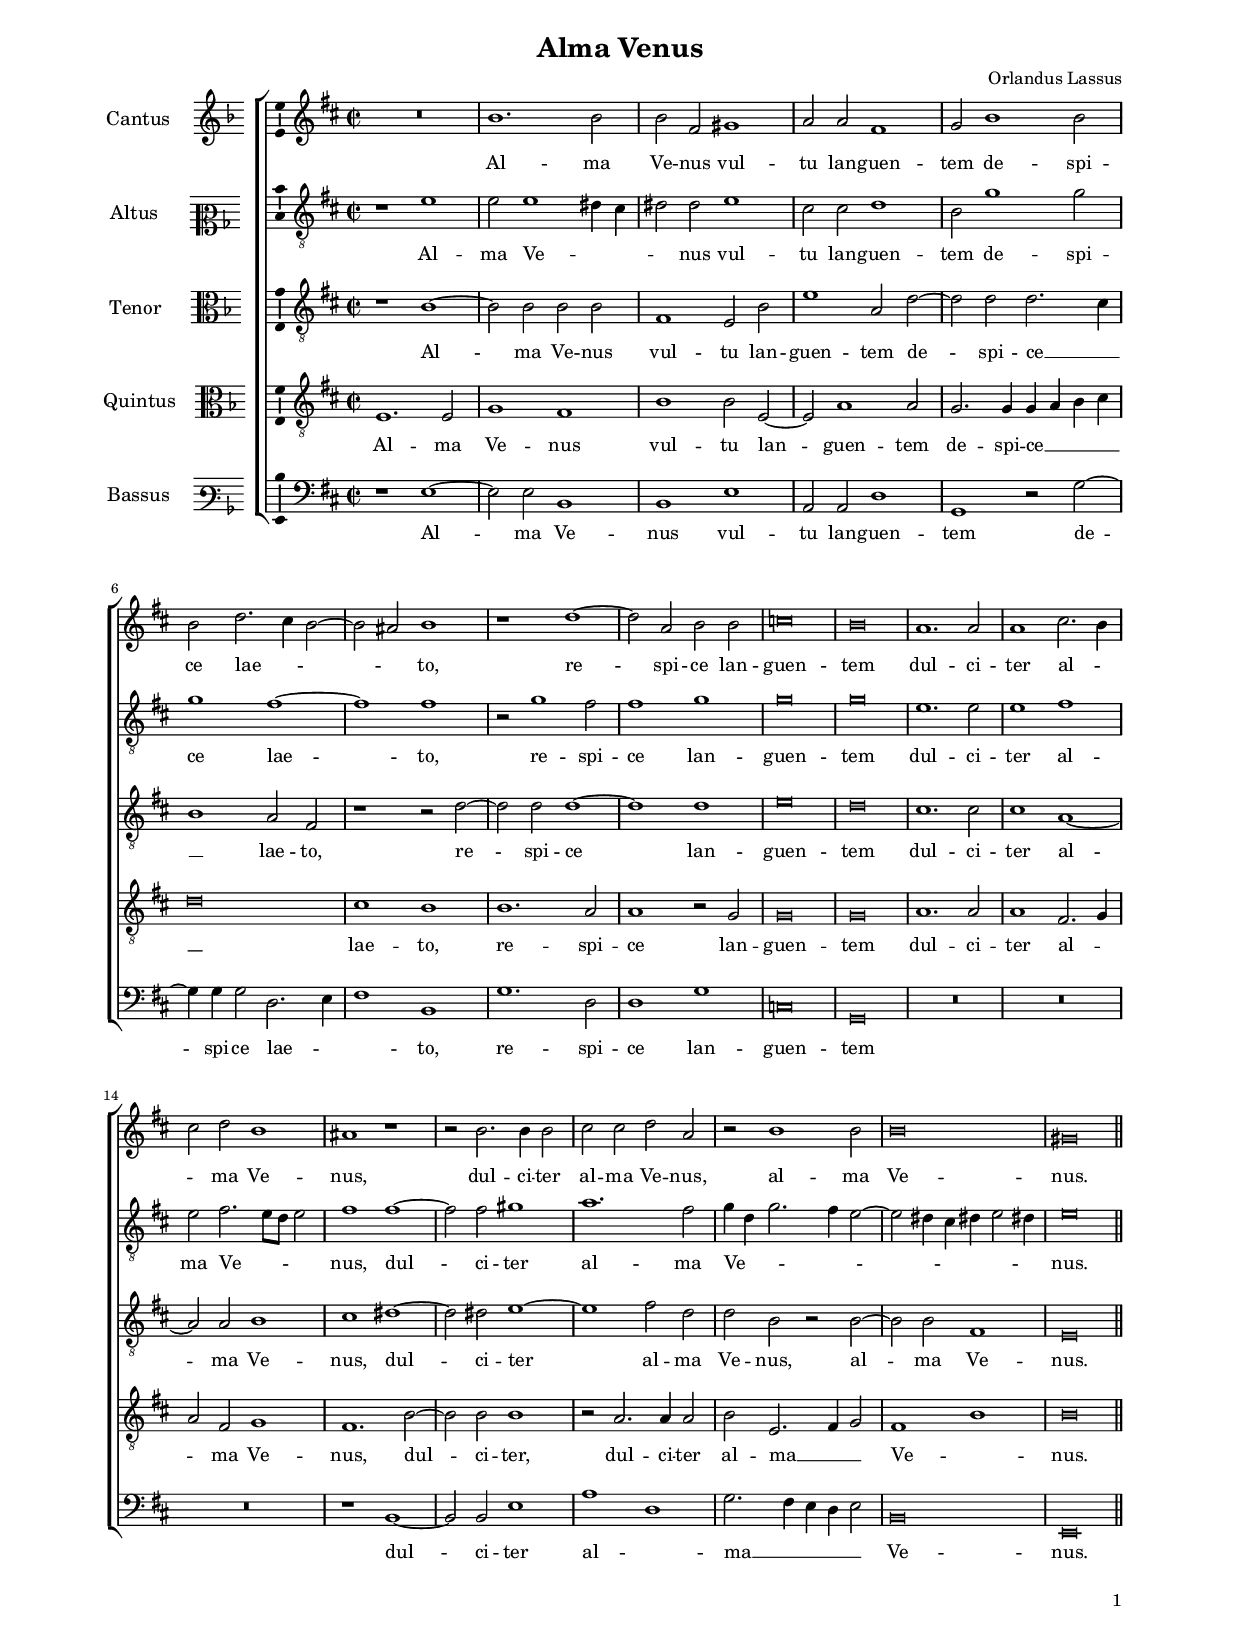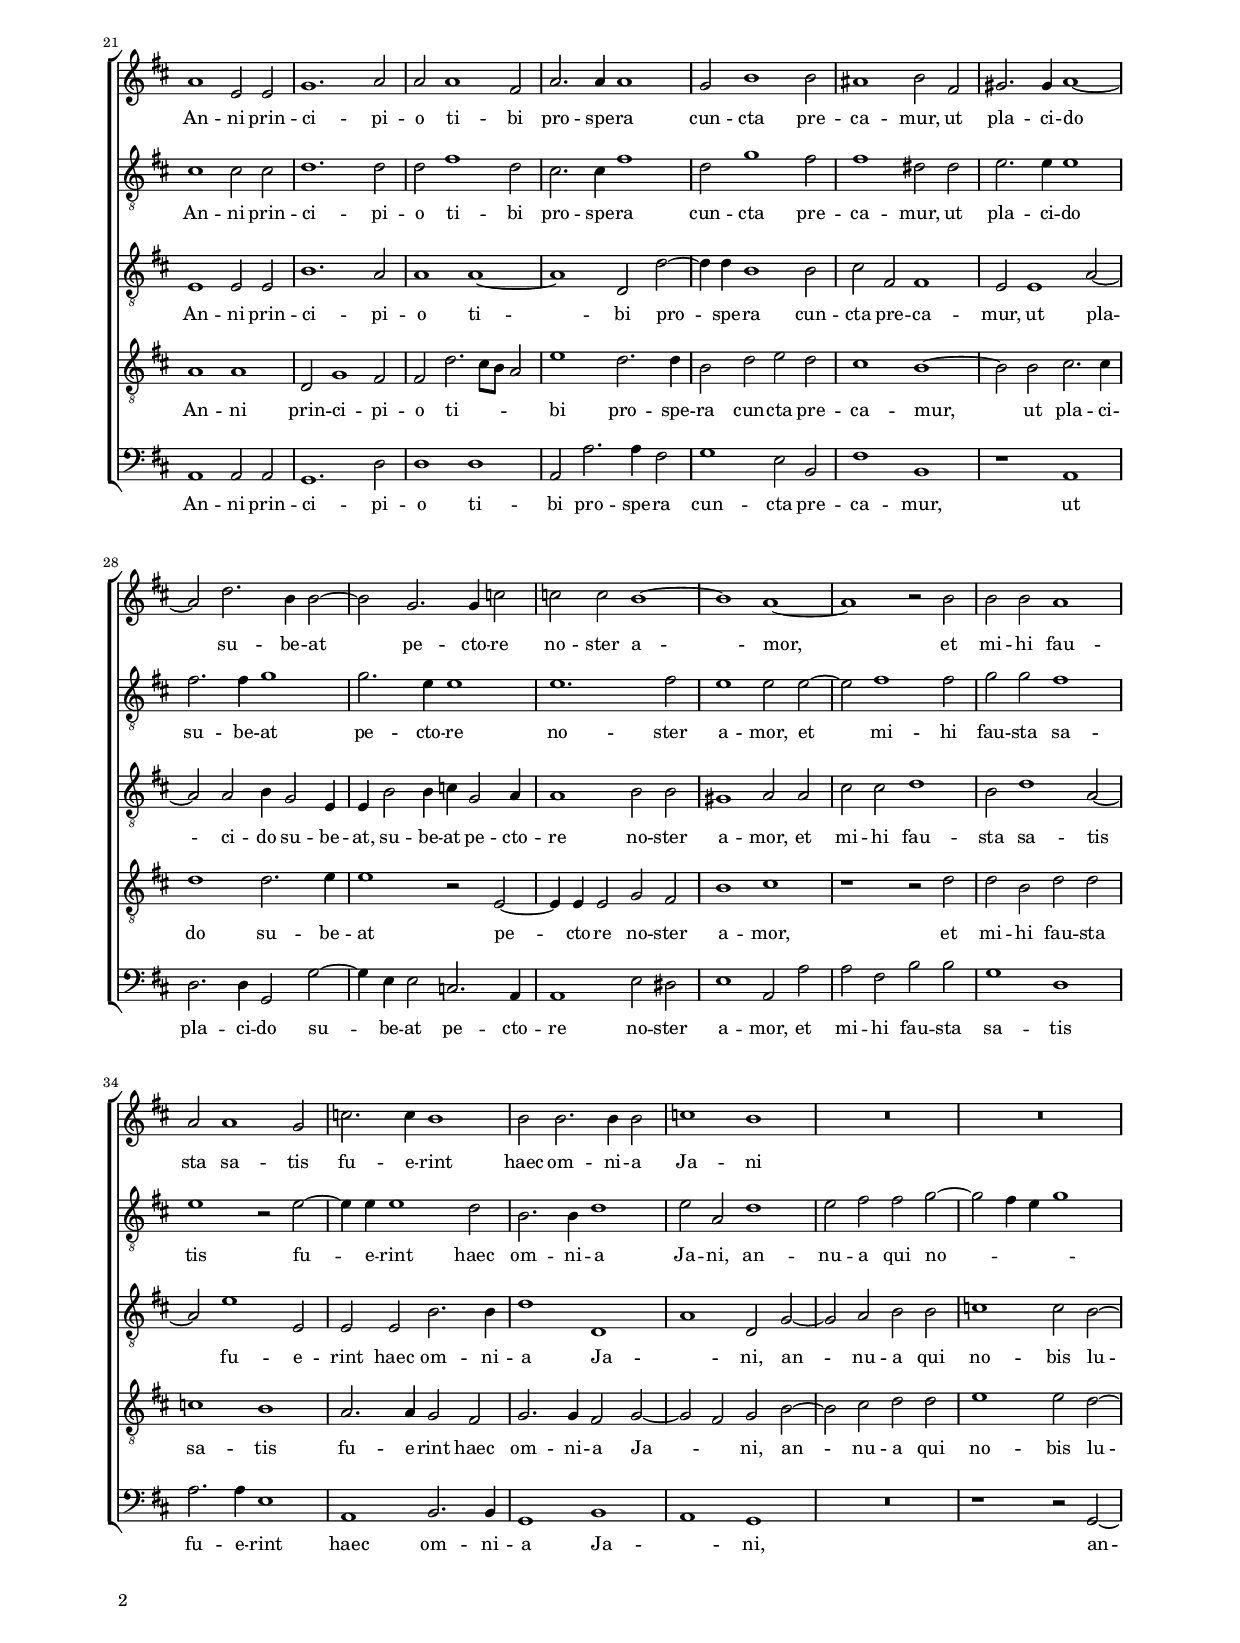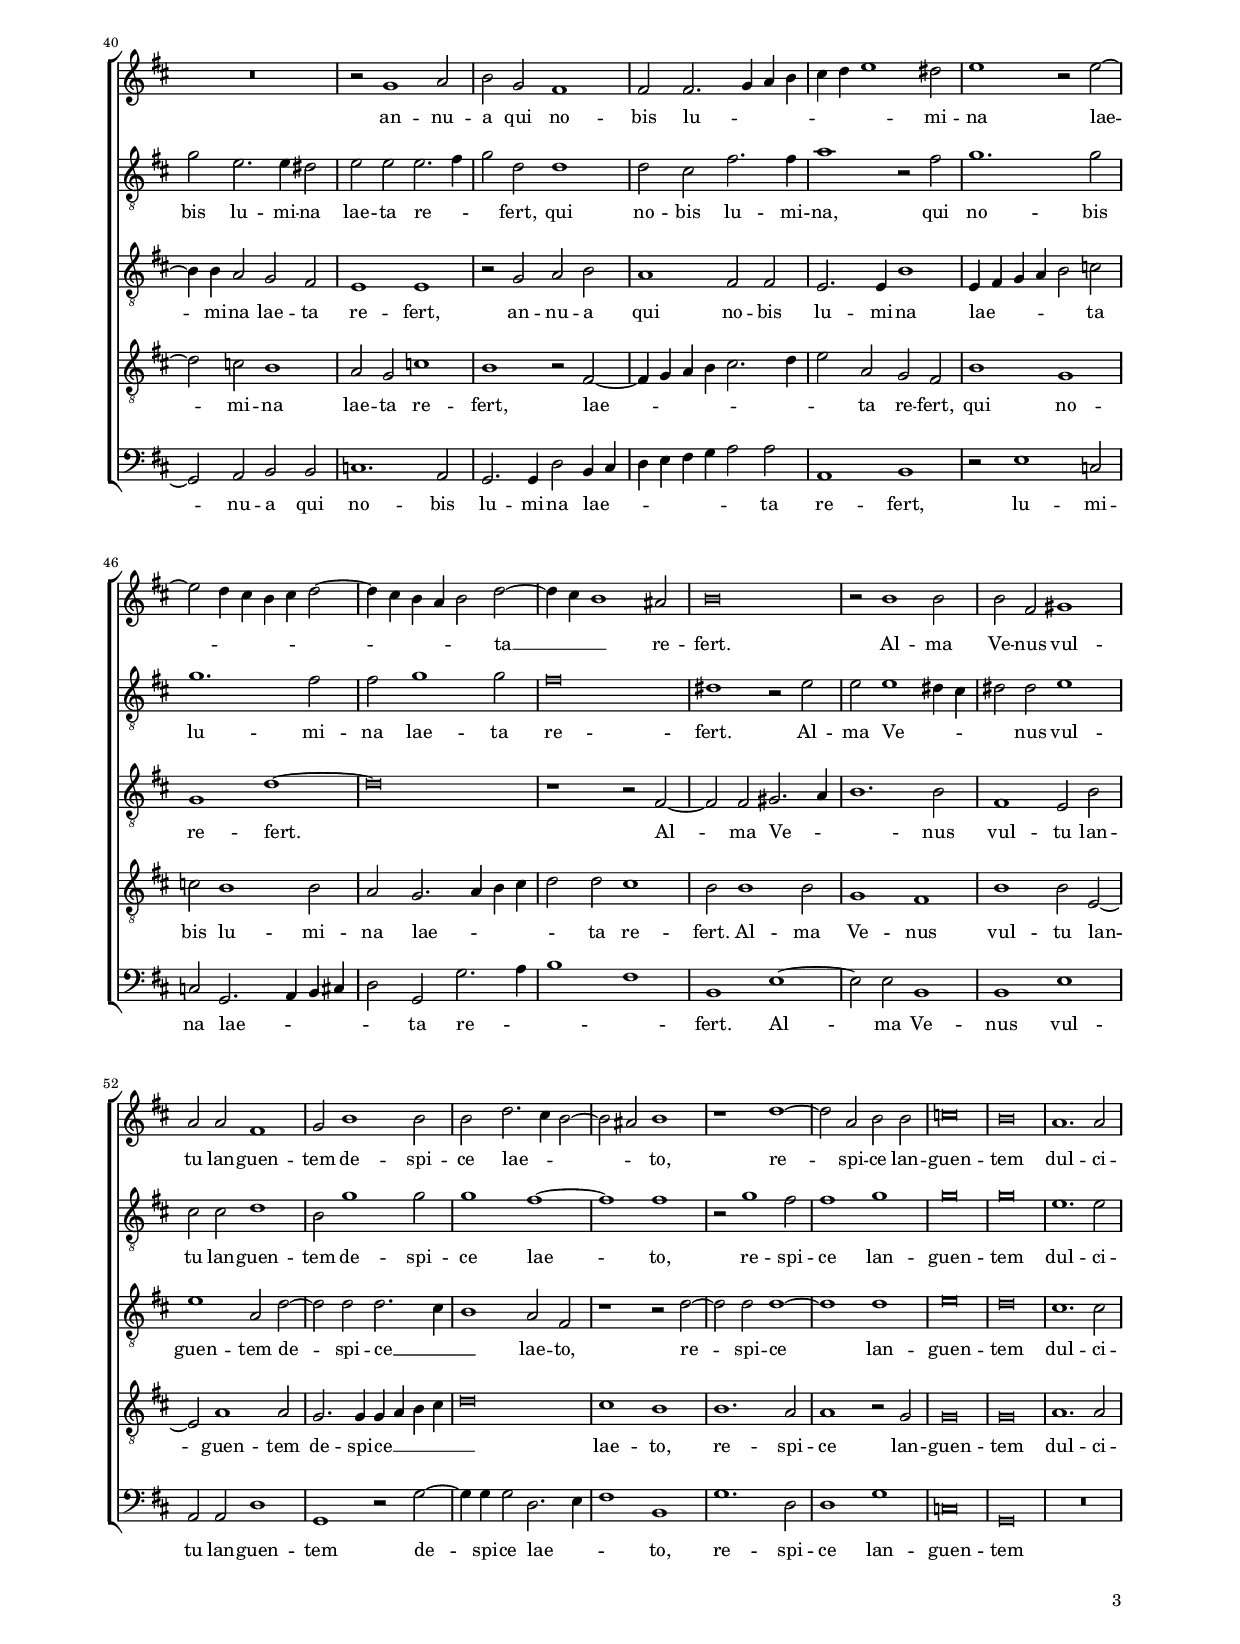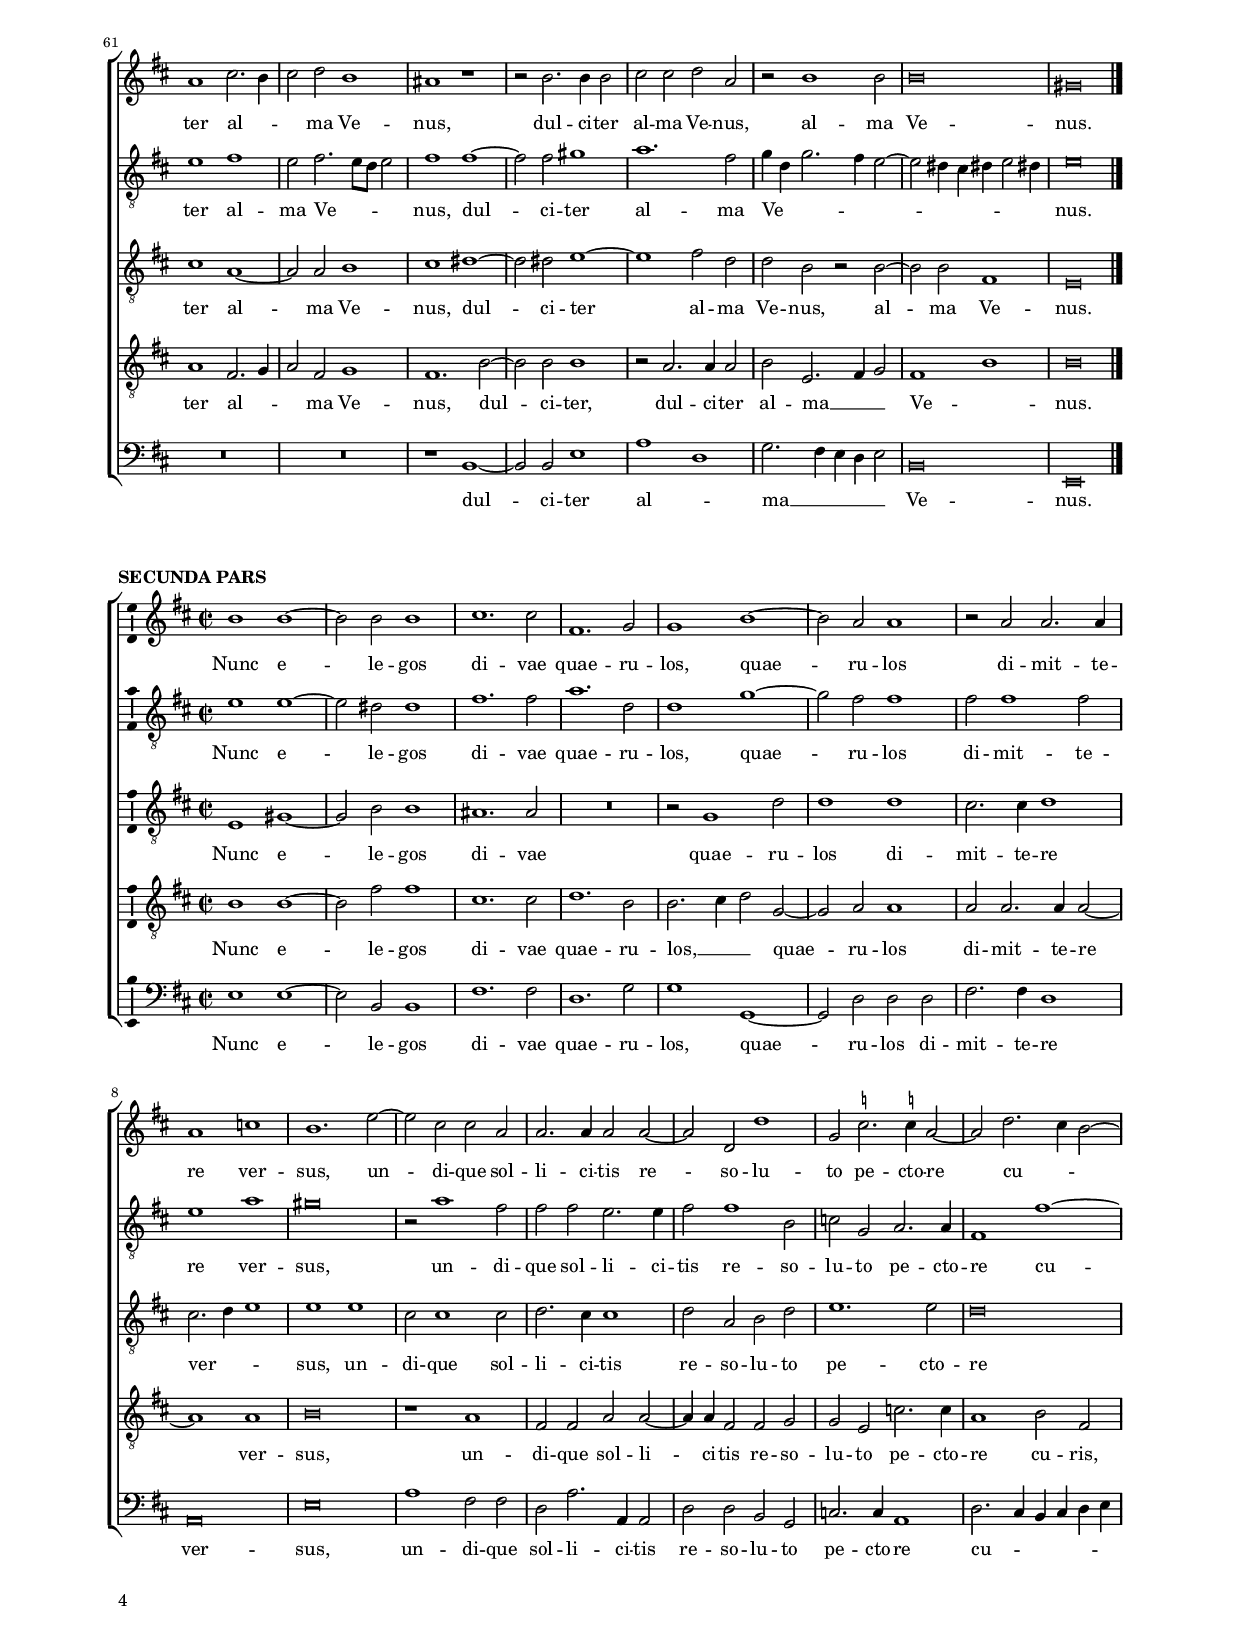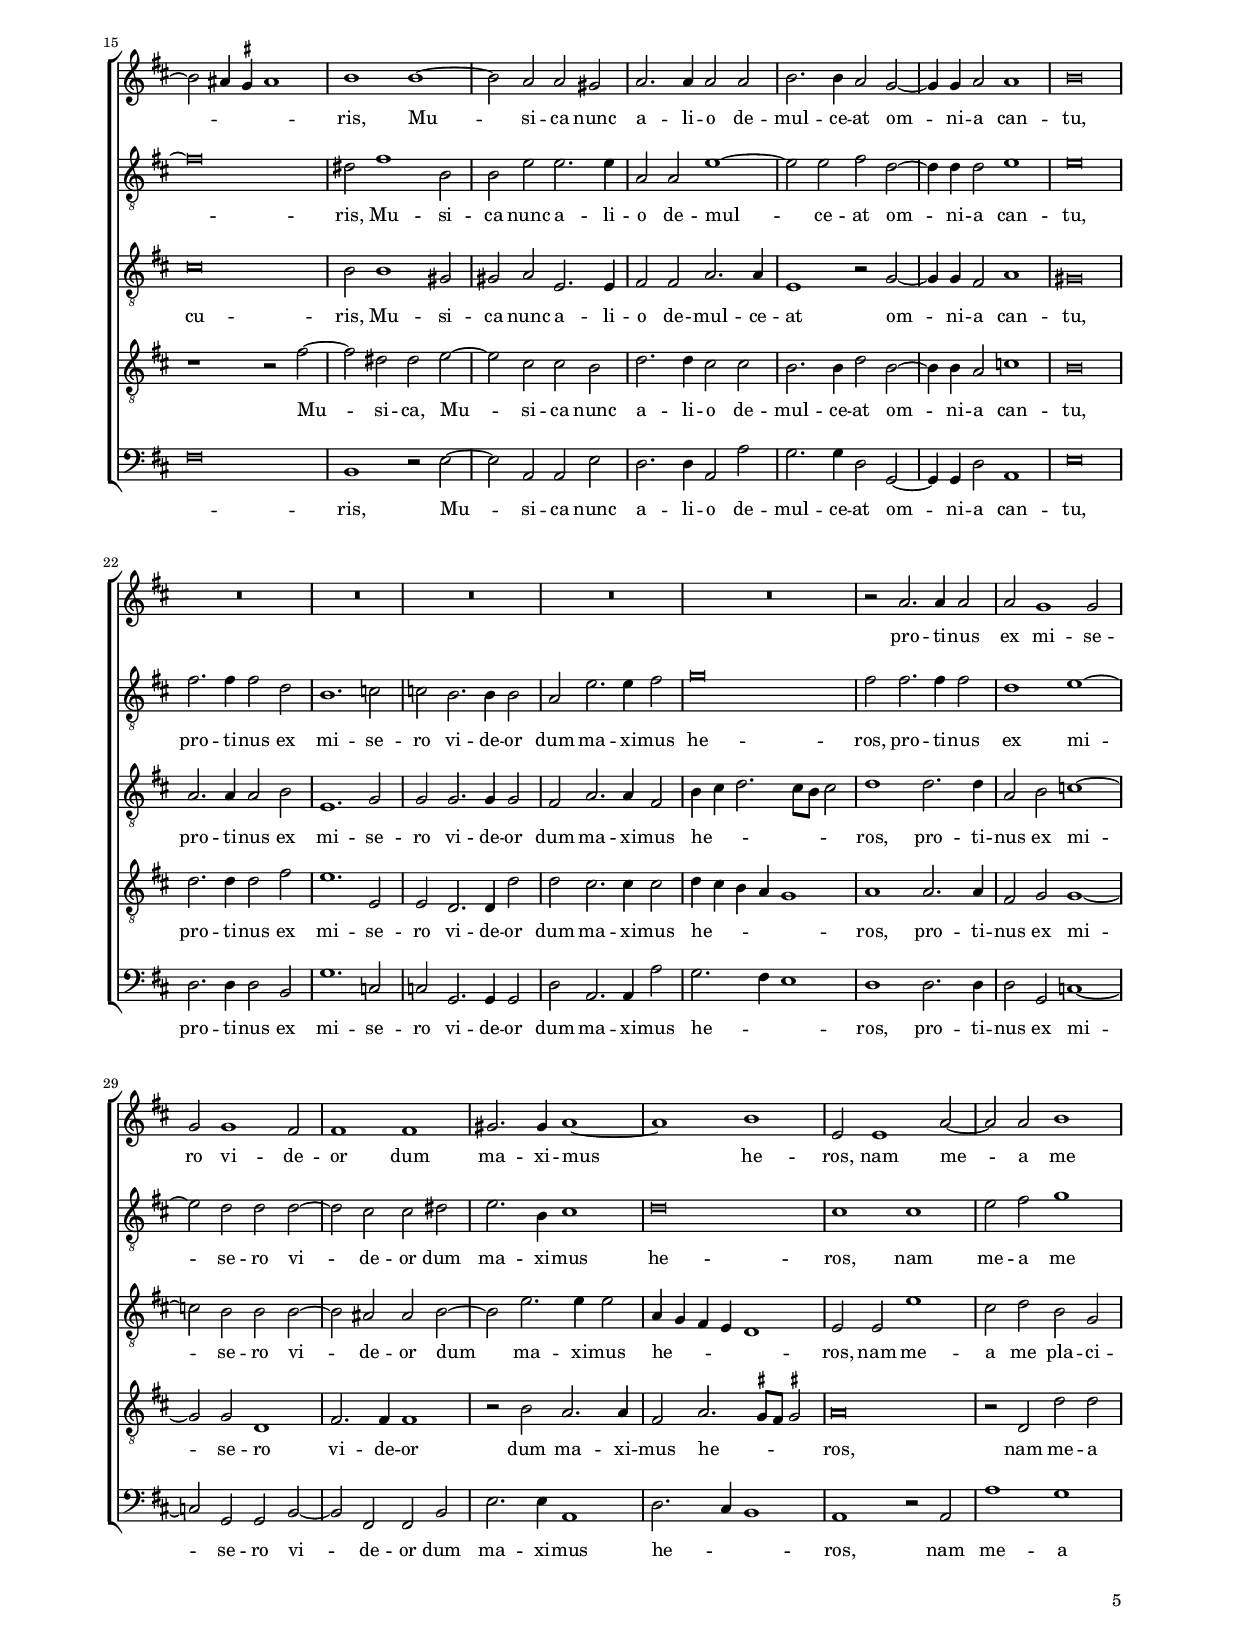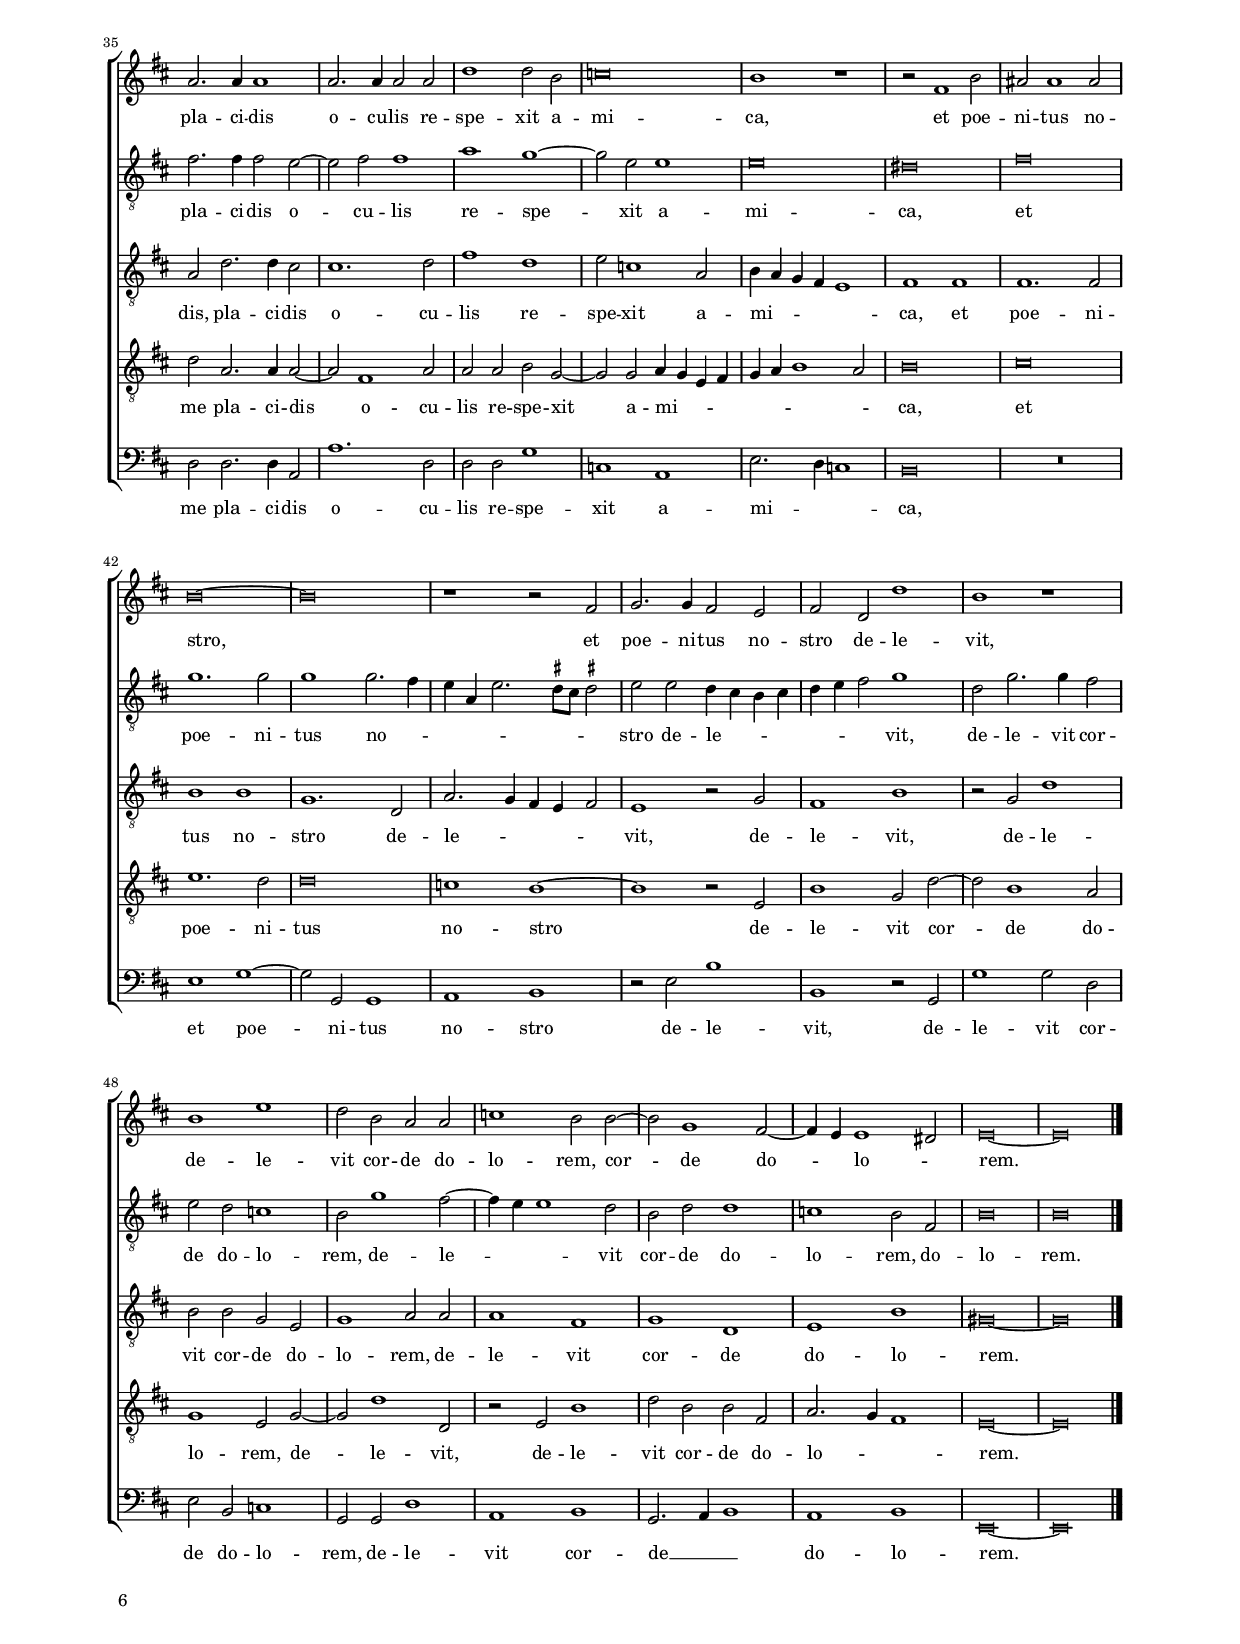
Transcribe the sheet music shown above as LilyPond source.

\header
{
  title="Alma Venus"
  composer="Orlandus Lassus"
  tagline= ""
}

\version "2.20.0"
\language deutsch
#(set-global-staff-size 15)
% #(set-default-paper-size "letter")
#(ly:set-option 'point-and-click #f)

	
	ficta = { \once \set suggestAccidentals = ##t }
	
	forget = #(define-music-function (music) (ly:music?) #{
		\accidentalStyle forget
		$music
		\accidentalStyle default
		#})
	
	m = \melisma
	me = \melismaEnd


\paper
	{
	top-margin = 1.8 \cm
	bottom-margin = 1.2 \cm
	left-margin = 2 \cm
	right-margin = 2 \cm
	ragged-bottom = ##f
	ragged-last-bottom = ##t
	print-page-number = ##f
	score-system-spacing = #'((basic-distance . 16) (minimum-distance . 14) (padding . 5) (strechability . 150))
	system-system-spacing = #'((basic-distance . 16) (minimum-distance . 14) (padding . 5) (strechability . 150))
    oddFooterMarkup=\markup   \fill-line { "" \fromproperty #'page:page-number-string }
    evenFooterMarkup=\markup  \fill-line { \fromproperty #'page:page-number-string "" }
    last-bottom-spacing = #'((basic-distance . 12) (minimum-distance . 7) (padding . 4))
%	systems-per-page = 3
%	page-count = 6
%	min-systems-per-page = 3
	}

global = {
    % \set Staff.autoBeaming = ##f
	\key f \major
	\time 2/2 \set Score.measureLength = #(ly:make-moment 2/1)
    \set Score.tempoHideNote = ##t
    \tempo 2 = 90
    \skip 1*2*20 \bar "||" \break
    \skip 1*2*48 \bar "|."
	}
	

incipitcantus = \markup { \score {
	{
	\set Staff.instrumentName = \markup { \fontsize #1 "Cantus" }
	\key f \major
	\clef violin
	s4 \bar ""
	}
	\layout  {
	raggedright = ##t
	indent = 1.8 \cm
	line-width = 2.5 \cm
	\context { \Staff \remove Time_signature_engraver }
	\override Staff.Clef.Y-extent = #'(0 . 0)
	}} \hspace #1 }
      
      
incipitaltus = \markup { \score {
	{
	\set Staff.instrumentName = \markup { \fontsize #1 "Altus" }
	\key f \major
	\clef mezzosoprano
	s4 \bar ""
	}
	\layout  {
	raggedright = ##t
	indent = 1.8 \cm
	line-width = 2.5 \cm
	\context { \Staff \remove Time_signature_engraver }
	\override Staff.Clef.Y-extent = #'(0 . 0)
	}} \hspace #1 }


incipittenor = \markup { \score {
	{
	\set Staff.instrumentName = \markup { \fontsize #1 "Tenor" }
	\key f \major
	\clef alto
	s4 \bar ""
	}
	\layout  {
	raggedright = ##t
	indent = 1.8 \cm
	line-width = 2.5 \cm
	\context { \Staff \remove Time_signature_engraver }
	\override Staff.Clef.Y-extent = #'(0 . 0)
	}} \hspace #1 }
      
      
incipitquintus = \markup { \score {
	{
	\set Staff.instrumentName = \markup { \fontsize #1 "Quintus" }
	\key f \major
	\clef alto
	s4 \bar ""
	}
	\layout  {
	raggedright = ##t
	indent = 1.8 \cm
	line-width = 2.5 \cm
	\context { \Staff \remove Time_signature_engraver }
	\override Staff.Clef.Y-extent = #'(0 . 0)
	}} \hspace #1 }
      
      
incipitbassus = \markup { \score {
	{
	\set Staff.instrumentName = \markup { \fontsize #1 "Bassus" }
	\key f \major
	\clef varbaritone
	s4 \bar ""
	}
	\layout  {
	raggedright = ##t
	indent = 1.8 \cm
	line-width = 2.5 \cm
	\context { \Staff \remove Time_signature_engraver }
	\override Staff.Clef.Y-extent = #'(0 . 0)
	}} \hspace #1 }


cantus =  \relative c''
	{
	R\breve
	d1. d2
	d2 a h1
	c2 c a1
%5
	b2 d1 d2 |
	d2 f2. e4 d2~
	d2 cis d1
	r1 f~
	f2 c d d
%10
	es\breve |
	d\breve
	c1. c2
	c1 e2. d4
	e2 f d1
%15
	cis1 r |
	r2 d2. d4 d2
	e2 e f c
	r2 d1 d2
	d\breve
%20
	h\breve |
	c1 g2 g
	b1. c2
	c2 c1 a2
	c2. c4 c1
%25
	b2 d1 d2 |
	cis1 d2 a
	h2. h4 c1~
	c2 f2. d4 d2~
	d2 b2. b4 es2
%30
	es2 es d1~ |
	d1 c~
	c1 r2 d
	d2 d c1
	c2 c1 b2
%35
	es2. es4 d1 |
	d2 d2. d4 d2
	es1 d
	R\breve
	R\breve
%40
	R\breve |
	r2 b1 c2
	d2 b a1
	a2 a2. b4 c d
	e4 f g1 fis2
%45
	g1 r2 g~ |
	g2 f4 e d e f2~
	f4 e d c d2 f~
	f4 e d1 cis2
	d\breve
%50
	r2 d1 d2 |
	d2 a h1
	c2 c a1
	b2 d1 d2
	d2 f2. e4 d2~
%55
	d2 cis d1 |
	r1 f~
	f2 c d d
	es\breve
	d\breve
%60
	c1. c2 |
	c1 e2. d4
	e2 f d1
	cis1 r
	r2 d2. d4 d2
%65
	e2 e f c |
	r2 d1 d2
	d\breve
	h\breve |
	}


altus =  \relative c'
    {
	r1 g'
	g2 g1 fis4 e
	fis2 fis g1
	e2 e f1
%5
	d2 b'1 b2 |
	b1 a~
	a1 a
	r2 b1 a2
	a1 b
%10
	b\breve |
	b\breve
	g1. g2
	g1 a
	g2 a2. g8 f g2
%15
	a1 a~ |
	a2 a h1
	c1. a2
	b4 f b2. a4 g2~
	g2 fis4 e fis! g2 fis!4
%20
	g\breve |
	e1 e2 e
	f1. f2
	f2 a1 f2
	e2. e4 a1
%25
	f2 b1 a2 |
	a1 fis2 fis
	g2. g4 g1
	a2. a4 b1
	b2. g4 g1
%30
	g1. a2 |
	g1 g2 g~
	g2 a1 a2
	b2 b a1
	g1 r2 g~
%35
	g4 g g1 f2 |
	d2. d4 f1
	g2 c, f1
	g2 a a b~
	b2 a4 g b1
%40
	b2 g2. g4 fis2 |
	g2 g g2. a4
	b2 f f1
	f2 e a2. a4
	c1 r2 a
%45
	b1. b2 |
	b1. a2
	a2 b1 b2
	a\breve
	fis1 r2 g
%50
	g2 g1 fis4 e |
	fis2 fis g1
	e2 e f1
	d2 b'1 b2
	b1 a~
%55
	a1 a |
	r2 b1 a2
	a1 b
	b\breve
	b\breve
%60
	g1. g2 |
	g1 a
	g2 a2. g8 f g2
	a1 a~
	a2 a h1
%65
	c1. a2 |
	b4 f b2. a4 g2~
	g2 fis4 e fis! g2 fis!4
	g\breve |
	}


tenor =  \relative c'
	{
	r1 d~
	d2 d d d
	a1 g2 d'
	g1 c,2 f~
%5
	f2 f f2. e4 |
	d1 c2 a
	r1 r2 f'~
	f2 f f1~
	f1 f
%10
	g\breve |
	f\breve
	e1. e2
	e1 c~
	c2 c d1
%15
	e1 fis~ |
	fis2 fis g1~
	g1 a2 f
	f2 d r d~
	d2 d a1
%20
	g\breve |
	g1 g2 g
	d'1. c2
	c1 c~
	c1 f,2 f'~
%25
	f4 f d1 d2 |
	e2 a, a1
	g2 g1 c2~
	c2 c d4 b2 g4
	g4 d'2 d4 es4 b2 c4
%30
	c1 d2 d |
	h1 c2 c
	e2 e f1
	d2 f1 c2~
	c2 g'1 g,2
%35
	g2 g d'2. d4 |
	f1 f,
	c'1 f,2 b~
	b2 c d d
	es1 es2 d~
%40
	d4 d c2 b a |
	g1 g
	r2 b c d
	c1 a2 a
	g2. g4 d'1
%45
	g,4 a b c d2 es |
	b1 f'~
	f\breve
	r1 r2 a,~
	a2 a h2. c4
%50
	d1. d2 |
	a1 g2 d'
	g1 c,2 f~
	f2 f f2. e4
	d1 c2 a
%55
	r1 r2 f'~ |
	f2 f f1~
	f1 f
	g\breve
	f\breve
%60
	e1. e2 |
	e1 c~
	c2 c d1
	e1 fis~
	fis2 fis g1~
%65
	g1 a2 f |
	f2 d r d~
	d2 d a1
	g\breve |
	}


quintus  =  \relative c'
	{
	g1. g2
	b1 a
	d1 d2 g,~
	g2 c1 c2
%5
	b2. b4 b4 c d e |
	f\breve
	e1 d
	d1. c2
	c1 r2 b
%10
	b\breve |
	b\breve
	c1. c2
	c1 a2. b4
	c2 a b1
%15
	a1. d2~ |
	d2 d d1
	r2 c2. c4 c2
	d2 g,2. a4 b2
	a1 d
%20
	d\breve |
	c1 c
	f,2 b1 a2
	a2 f'2. e8 d c2
	g'1 f2. f4
%25
	d2 f g f |
	e1 d~
	d2 d e2. e4
	f1 f2. g4
	g1 r2 g,~
%30
	g4 g g2 b a |
	d1 e
	r1 r2 f
	f2 d f f
	es1 d
%35
	c2. c4 b2 a |
	b2. b4 a2 b~
	b2 a b d~
	d2 e f f
	g1 g2 f~
%40
	f2 es d1 |
	c2 b es1
	d1 r2 a~
	a4 b c d e2. f4
	g2 c, b a
%45
	d1 b |
	es2 d1 d2
	c2 b2. c4 d e
	f2 f e1
	d2 d1 d2
%50
	b1 a |
	d1 d2 g,~
	g2 c1 c2
	b2. b4 b4 c d e
	f\breve
%55
	e1 d |
	d1. c2
	c1 r2 b
	b\breve
	b\breve
%60
	c1. c2 |
	c1 a2. b4
	c2 a b1
	a1. d2~
	d2 d d1
%65
	r2 c2. c4 c2 |
	d2 g,2. a4 b2
	a1 d
	d\breve |
	}


bassus  =  \relative c
	{
	r1 g'~
	g2 g d1
	d1 g
	c,2 c f1
%5
	b,1 r2 b'~ |
	b4 b b2 f2. g4
	a1 d,
	b'1. f2
	f1 b
%10
	es,\breve |
	b\breve
	R\breve
	R\breve
	R\breve
%15
	r1 d~ |
	d2 d g1
	c1 f,
	b2. a4 g4 f g2
	d\breve
%20
	g,\breve |
	c1 c2 c
	b1. f'2
	f1 f
	c2 c'2. c4 a2
%25
	b1 g2 d |
	a'1 d,
	r1 c
	f2. f4 b,2 b'~
	b4 g g2 es2. c4
%30
	c1 g'2 fis |
	g1 c,2 c'
	c2 a d d
	b1 f
	c'2. c4 g1
%35
	c,1 d2. d4 |
	b1 d
	c1 b
	R\breve
	r1 r2 b~
%40
	b2 c d d |
	es1. c2
	b2. b4 f'2 d4 e
	f4 g a b c2 c
	c,1 d
%45
	r2 g1 es2 |
	es2 b2. c4 d e
	f2 b, b'2. c4
	d1 a
	d,1 g~
%50
	g2 g d1 |
	d1 g
	c,2 c f1
	b,1 r2 b'~
	b4 b b2 f2. g4
%55
	a1 d, |
	b'1. f2
	f1 b
	es,\breve
	b\breve
%60
	R\breve |
	R\breve
	R\breve
	r1 d~
	d2 d g1
%65
	c1 f, |
	b2. a4 g f g2
	d\breve
	g,\breve |
	}


lyricscantus = \lyricmode {
	Al -- ma Ve -- nus vul -- tu lan -- guen -- tem de -- spi -- ce lae -- _ _ _ to,
    re -- spi -- ce lan -- guen -- tem dul -- ci -- ter al -- _ _ ma Ve -- nus,
    dul -- ci -- ter al -- ma Ve -- nus,
    al -- ma Ve -- nus.
    An -- ni prin -- ci -- pi -- o ti -- bi pro -- spe -- ra cun -- cta pre -- ca -- mur,
    ut pla -- ci -- do su -- be -- at pe -- cto -- re no -- ster a -- mor,
    et mi -- hi fau -- sta sa -- tis fu -- e -- rint haec om -- ni -- a Ja -- ni
    an -- nu -- a qui no -- bis lu -- _ _ _ _ _ _ mi -- na 
    lae -- _ _ _ _ _ _ _ _ _ ta __ _ _ re -- fert.
    Al -- ma Ve -- nus vul -- tu lan -- guen -- tem de -- spi -- ce lae -- _ _ _ to,
    re -- spi -- ce lan -- guen -- tem dul -- ci -- ter al -- _ _ ma Ve -- nus,
    dul -- ci -- ter al -- ma Ve -- nus,
    al -- ma Ve -- nus.
	}


lyricsaltus = \lyricmode {
	Al -- ma Ve -- _ _ _ nus vul -- tu lan -- guen -- tem de -- spi -- ce lae -- to,
    re -- spi -- ce lan -- guen -- tem dul -- ci -- ter al -- ma Ve -- _ _ _ nus,
    dul -- ci -- ter al -- ma Ve -- _ _ _ _ _ _ _ _ _ nus.
    An -- ni prin -- ci -- pi -- o ti -- bi pro -- spe -- ra cun -- cta pre -- ca -- mur,
    ut pla -- ci -- do su -- be -- at pe -- cto -- re no -- ster a -- mor,
    et mi -- hi fau -- sta sa -- tis fu -- e -- rint haec om -- ni -- a Ja -- ni,
    an -- nu -- a qui no -- _ _ _ bis lu -- mi -- na lae -- ta re -- _ _ fert,
    qui no -- bis lu -- mi -- na,
    qui no -- bis lu -- mi -- na lae -- ta re -- fert.
    Al -- ma Ve -- _ _ _ nus vul -- tu lan -- guen -- tem de -- spi -- ce lae -- to,
    re -- spi -- ce lan -- guen -- tem dul -- ci -- ter al -- ma Ve -- _ _ _ nus,
    dul -- ci -- ter al -- ma Ve -- _ _ _ _ _ _ _ _ _ nus.
	}


lyricstenor = \lyricmode {
	Al -- ma Ve -- nus vul -- tu lan -- guen -- tem de -- spi -- ce __ _ _ lae -- to,
    re -- spi -- ce lan -- guen -- tem dul -- ci -- ter al -- ma Ve -- nus,
    dul -- ci -- ter al -- ma Ve -- nus,
    al -- ma Ve -- nus.
    An -- ni prin -- ci -- pi -- o ti -- bi pro -- spe -- ra cun -- cta pre -- ca -- mur,
    ut pla -- ci -- do su -- be -- at,
    su -- be -- at pe -- cto -- re no -- ster a -- mor,
    et mi -- hi fau -- sta sa -- tis fu -- e -- rint haec om -- ni -- a Ja -- _ ni,
    an -- nu -- a qui no -- bis lu -- mi -- na lae -- ta re -- fert,
    an -- nu -- a qui no -- bis lu -- mi -- na lae -- _ _ _ _ ta re -- fert.
    Al -- ma Ve -- _ _ nus vul -- tu lan -- guen -- tem de -- spi -- ce __ _ _ lae -- to,
    re -- spi -- ce lan -- guen -- tem dul -- ci -- ter al -- ma Ve -- nus,
    dul -- ci -- ter al -- ma Ve -- nus,
    al -- ma Ve -- nus.
	}


lyricsquintus = \lyricmode {
	Al -- ma Ve -- nus vul -- tu lan -- guen -- tem de -- spi -- ce __ _ _ _ _ lae -- to,
    re -- spi -- ce lan -- guen -- tem dul -- ci -- ter al -- _ _ ma Ve -- nus,
    dul -- ci -- ter,
    dul -- ci -- ter al -- ma __ _ _ Ve -- _ nus.
    An -- ni prin -- ci -- pi -- o ti -- _ _ _ bi pro -- spe -- ra cun -- cta pre -- ca -- mur,
    ut pla -- ci -- do su -- be -- at pe -- cto -- re no -- ster a -- mor,
    et mi -- hi fau -- sta sa -- tis fu -- e -- rint haec om -- ni -- a Ja -- _ ni,
    an -- nu -- a qui no -- bis lu -- mi -- na lae -- ta re -- fert,
    lae -- _ _ _ _ _ _ ta re -- fert,
    qui no -- bis lu -- mi -- na lae -- _ _ _ _ ta re -- fert.
    Al -- ma Ve -- nus vul -- tu lan -- guen -- tem de -- spi -- ce __ _ _ _ _ lae -- to,
    re -- spi -- ce lan -- guen -- tem dul -- ci -- ter al -- _ _ ma Ve -- nus,
    dul -- ci -- ter,
    dul -- ci -- ter al -- ma __ _ _ Ve -- _ nus.
	}


lyricsbassus = \lyricmode {
	Al -- ma Ve -- nus vul -- tu lan -- guen -- tem de -- spi -- ce lae -- _ _ to,
    re -- spi -- ce lan -- guen -- tem dul -- ci -- ter al -- _ ma __ _ _ _ _ Ve -- nus.
    An -- ni prin -- ci -- pi -- o ti -- bi pro -- spe -- ra cun -- cta pre -- ca -- mur,
    ut pla -- ci -- do su -- be -- at pe -- cto -- re no -- ster a -- mor,
    et mi -- hi fau -- sta sa -- tis fu -- e -- rint haec om -- ni -- a Ja -- _ ni,
    an -- nu -- a qui no -- bis lu -- mi -- na lae -- _ _ _ _ _ _ ta re -- fert,
    lu -- mi -- na lae -- _ _ _ _ ta re -- _ _ _ fert.
    Al -- ma Ve -- nus vul -- tu lan -- guen -- tem de -- spi -- ce lae -- _ _ to,
    re -- spi -- ce lan -- guen -- tem dul -- ci -- ter al -- _ ma __ _ _ _ _ Ve -- nus.
	}


\score
{  
	\transpose f d {
	\new ChoirStaff \with { \override StaffGrouper.staff-staff-spacing.basic-distance = #12 }
	<<

	\new Staff << \global
	\new Voice="v1" {
		\set Staff.instrumentName=\incipitcantus
		\set Staff.midiInstrument = "reed organ"
		\clef violin
		\cantus }
	\new Lyrics \lyricsto "v1" {\lyricscantus }
	>>


	\new Staff << \global
	\new Voice="v2" {
		\set Staff.instrumentName=\incipitaltus
		\set Staff.midiInstrument = "reed organ"
                \clef "G_8"
		\altus}
	\new Lyrics \lyricsto "v2" {\lyricsaltus }
	>>


	\new Staff << \global
	\new Voice="v3" {
		\set Staff.instrumentName=\incipittenor
		\set Staff.midiInstrument = "reed organ"
		\clef "G_8"
		\tenor }
	\new Lyrics \lyricsto "v3" {\lyricstenor }
	>>


	\new Staff << \global
	\new Voice="v5" {
		\set Staff.instrumentName=\incipitquintus
		\set Staff.midiInstrument = "reed organ"
		\clef "G_8"
		\quintus}
	\new Lyrics \lyricsto "v5" {\lyricsquintus }
	>>


	\new Staff << \global
	\new Voice="v4" {
		\set Staff.instrumentName=\incipitbassus
		\set Staff.midiInstrument = "reed organ"
		\clef bass
		\bassus }
	\new Lyrics \lyricsto "v4" {\lyricsbassus}
	>>

	>>
	} % transpose

	\layout
	{
	indent = 2.5 \cm
	\context { \Staff \override TimeSignature.break-visibility = #end-of-line-invisible }
	\context { \Lyrics \override VerticalAxisGroup.nonstaff-relatedstaff-spacing.padding = #1.4 }
%	\context { \Lyrics \override LyricText.font-size = #1 }
	\context { \Staff \consists "Ambitus_engraver" }
	\context { \Score \override BarNumber.padding = #2 }
	\context { \Voice \override NoteHead.style = #'baroque }
	}


\midi
	{
	}

}

%%%%%%%%%%%%%%%%%%%%  SECUNDA PARS %%%%%%%%%%%%%%%%%%%%


global = {
	\key f \major
	\time 2/2 \set Score.measureLength = #(ly:make-moment 2/1)
    \set Score.tempoHideNote = ##t
    \tempo 2 = 90
    \skip 1*2*54 \bar "|."
	}


cantus =  \relative c''
	{
	d1 d~
	d2 d d1
	e1. e2
	a,1. b2
%5
	b1 d~ |
	d2 c c1
	r2 c c2. c4
	c1 es
	d1. g2~
%10
	g2 e e c |
	c2. c4 c2 c2~
	c2 f, f'1
	b,2 \ficta es2. \ficta es!4 c2~
	c2 f2. e4 d2~
%15
	d2 cis4 \ficta h cis1 |
	d1 d~
	d2 c c h
	c2. c4 c2 c
	d2. d4 c2 b~
%20
	b4 b c2 c1 |
	d\breve
	R\breve
	R\breve
	R\breve
%25
	R\breve |
	R\breve
	r2 c2. c4 c2
	c2 b1 b2
	b2 b1 a2
%30
	a1 a |
	h2. h4 c1~
	c1 d
	g,2 g1 c2~
	c2 c d1
%35
	c2. c4 c1 |
	c2. c4 c2 c
	f1 f2 d
	es\breve
	d1 r
%40
	r2 a1 d2 |
	cis2 cis1 cis2
	d\breve~
	d\breve
	r1 r2 a
%45
	b2. b4 a2 g |
	a2 f f'1
	d1 r
	d1 g
	f2 d c c
%50
	es1 d2 d~ |
	d2 b1 a2~
	a4 g g1 fis2
	g\breve~
    g\breve |
	}


altus =  \relative c'
    {
	g'1 g~
	g2 fis fis1
	a1. a2
	c1. f,2
%5
	f1 b~ |
	b2 a a1
	a2 a1 a2
	g1 c
	h\breve
%10
	r2 c1 a2 |
	a2 a g2. g4
	a2 a1 d,2
	es2 b c2. c4
	a1 a'~
%15
	a\breve |
	fis2 a1 d,2
	d2 g g2. g4
	c,2 c g'1~
	g2 g a f~
%20
	f4 f f2 g1 |
	g\breve
	a2. a4 a2 f
	d1. es2
	es2 d2. d4 d2
%25
	c2 g'2. g4 a2 |
	b\breve
	a2 a2. a4 a2
	f1 g~
	g2 f f f~
%30
	f2 e e fis |
	g2. d4 e1
	f\breve
	e1 e
	g2 a b1
%35
	a2. a4 a2 g~ |
	g2 a a1
	c1 b~
	b2 g g1
	g\breve
%40
	fis\breve |
	a\breve
	b1. b2
	b1 b2. a4
	g4 c, g'2. \ficta fis8 e \ficta fis!2
%45
	g2 g f4 e d e |
	f4 g a2 b1
	f2 b2. b4 a2
	g2 f es1
	d2 b'1 a2~
%50
	a4 g g1 f2 |
	d2 f f1
	es1 d2 a
	d\breve
	d\breve |
	}


tenor =  \relative c'
	{
	g1 h~
	h2 d d1
	cis1. cis2
	R\breve
%5
	r2 b1 f'2 |
	f1 f
	e2. e4 f1
	e2. f4 g1
	g1 g
%10
	e2 e1 e2 |
	f2. e4 e1
	f2 c d f
	g1. g2
	f\breve
%15
	e\breve |
	d2 d1 h2
	h2 c g2. g4
	a2 a c2. c4
	g1 r2 b~
%20
	b4 b a2 c1 |
	h\breve
	c2. c4 c2 d
	g,1. b2
	b2 b2. b4 b2
%25
	a2 c2. c4 a2 |
	d4 e f2. e8 d e2
	f1 f2. f4
	c2 d es1~
	es2 d d d~
%30
	d2 cis cis d~ |
	d2 g2. g4 g2
	c,4 b a g f1
	g2 g g'1
	e2 f d b
%35
	c2 f2. f4 e2 |
	e1. f2
	a1 f
	g2 es1 c2
	d4 c b a g1
%40
	a1 a |
	a1. a2
	d1 d
	b1. f2
	c'2. b4 a g a2
%45
	g1 r2 b |
	a1 d
	r2 b f'1
	d2 d b g
	b1 c2 c
%50
	c1 a |
	b1 f
	g1 d'
	h\breve~
	h\breve |
	}


quintus  =  \relative c'
	{
	d1 d~
	d2 a' a1
	e1. e2
	f1. d2
%5
	d2. e4 f2 b,~ |
	b2 c c1
	c2 c2. c4 c2~
	c1 c
	d\breve
%10
	r1 c |
	a2 a c c~
	c4 c a2 a b
	b2 g es'2. es4
	c1 d2 a
%15
	r1 r2 a'~ |
	a2 fis fis g~
	g2 e e d
	f2. f4 e2 e
	d2. d4 f2 d~
%20
	d4 d c2 es1 |
	d\breve
	f2. f4 f2 a
	g1. g,2
	g2 f2. f4 f'2
%25
	f2 e2. e4 e2 |
	f4 e d c b1
	c1 c2. c4
	a2 b b1~
	b2 b f1
%30
	a2. a4 a1 |
	r2 d c2. c4
	a2 c2. \ficta h8 a \ficta h!2
	c\breve
	r2 f, f' f
%35
	f2 c2. c4 c2~ |
	c2 a1 c2
	c2 c d b~
	b2 b c4 b g a
	b4 c d1 c2
%40
	d\breve |
	e\breve
	g1. f2
	f\breve
	es1 d~
%45
	d1 r2 g, |
	d'1 b2 f'~
	f2 d1 c2
	b1 g2 b~
	b2 f'1 f,2
%50
	r2 g d'1 |
	f2 d d a
	c2. b4 a1
	g\breve~
	g\breve |
	}


bassus  =  \relative c
	{
	g'1 g~
	g2 d d1
	a'1. a2
	f1. b2
%5
	b1 b,~ |
	b2 f' f f
	a2. a4 f1
	c\breve
	g'\breve
%10
	c1 a2 a |
	f2 c'2. c,4 c2
	f2 f d b
	es2. es4 c1
	f2. e4 d e f g
%15
	a\breve |
	d,1 r2 g~
	g2 c, c g'
	f2. f4 c2 c'
	b2. b4 f2 b,~
%20
	b4 b f'2 c1 |
	g'\breve
	f2. f4 f2 d
	b'1. es,2
	es2 b2. b4 b2
%25
	f'2 c2. c4 c'2 |
	b2. a4 g1
	f1 f2. f4
	f2 b, es1~
	es2 b b d~
%30
	d2 a a d |
	g2. g4 c,1
	f2. e4 d1
	c1 r2 c
	c'1 b
%35
	f2 f2. f4 c2 |
	c'1. f,2
	f2 f b1
	es,1 c
	g'2. f4 es1
%40
	d\breve |
	R\breve
	g1 b~
	b2 b, b1
	c1 d
%45
	r2 g d'1 |
	d,1 r2 b
	b'1 b2 f
	g2 d es1
	b2 b f'1
%50
	c1 d |
	b2. c4 d1
	c1 d
	g,\breve~
	g\breve |
	}


lyricscantus = \lyricmode {
	Nunc e -- le -- gos di -- vae quae -- ru -- los,
    quae -- ru -- los di -- mit -- te -- re ver -- sus,
    un -- di -- que sol -- li -- ci -- tis re -- so -- lu -- to pe -- cto -- re cu -- _ _ _ _ _ ris,
    Mu -- si -- ca nunc a -- li -- o de -- mul -- ce -- at om -- ni -- a can -- tu,
    pro -- ti -- nus ex mi -- se -- ro vi -- de -- or dum ma -- xi -- mus he -- ros,
    nam me -- a me pla -- ci -- dis o -- cu -- lis re -- spe -- xit a -- mi -- ca,
    et poe -- ni -- tus no -- stro,
    et poe -- ni -- tus no -- stro
    de -- le -- vit,
    de -- le -- vit cor -- de do -- lo -- rem,
    cor -- de do -- _ lo -- _ rem.
	}


lyricsaltus = \lyricmode {
	Nunc e -- le -- gos di -- vae quae -- ru -- los,
    quae -- ru -- los di -- mit -- te -- re ver -- sus,
    un -- di -- que sol -- li -- ci -- tis re -- so -- lu -- to pe -- cto -- re cu -- ris,
    Mu -- si -- ca nunc a -- li -- o de -- mul -- ce -- at om -- ni -- a can -- tu,
    pro -- ti -- nus ex mi -- se -- ro vi -- de -- or dum ma -- xi -- mus he -- ros,
    pro -- ti -- nus ex mi -- se -- ro vi -- de -- or dum ma -- xi -- mus he -- ros,
    nam me -- a me pla -- ci -- dis o -- cu -- lis re -- spe -- xit a -- mi -- ca,
    et poe -- ni -- tus no -- _ _ _ _ _ _ _ stro de -- le -- _ _ _ _ _ _ vit,
    de -- le -- vit cor -- de do -- lo -- rem,
    de -- le -- _ _ vit cor -- de do -- lo -- rem,
    do -- lo -- rem.
	}


lyricstenor = \lyricmode {
	Nunc e -- le -- gos di -- vae quae -- ru -- los di -- mit -- te -- re ver -- _ _ sus,
    un -- di -- que sol -- li -- ci -- tis re -- so -- lu -- to pe -- cto -- re cu -- ris,
    Mu -- si -- ca nunc a -- li -- o de -- mul -- ce -- at om -- ni -- a can -- tu,
    pro -- ti -- nus ex mi -- se -- ro vi -- de -- or dum ma -- xi -- mus he -- _ _ _ _ _ ros,
    pro -- ti -- nus ex mi -- se -- ro vi -- de -- or dum ma -- xi -- mus he -- _ _ _ _ ros,
    nam me -- a me pla -- ci -- dis,
    pla -- ci -- dis o -- cu -- lis re -- spe -- xit a -- mi -- _ _ _ _ ca,
    et poe -- ni -- tus no -- stro de -- le -- _ _ _ _ vit,
    de -- le -- vit,
    de -- le -- vit cor -- de do -- lo -- rem,
    de -- le -- vit cor -- de do -- lo -- rem.
	}


lyricsquintus = \lyricmode {
	Nunc e -- le -- gos di -- vae quae -- ru -- los, __ _ _
    quae -- ru -- los di -- mit -- te -- re ver -- sus,
    un -- di -- que sol -- li -- ci -- tis re -- so -- lu -- to pe -- cto -- re cu -- ris,
    Mu -- si -- ca,
    Mu -- si -- ca nunc a -- li -- o de -- mul -- ce -- at om -- ni -- a can -- tu,
    pro -- ti -- nus ex mi -- se -- ro vi -- de -- or dum ma -- xi -- mus he -- _ _ _ _ ros,
    pro -- ti -- nus ex mi -- se -- ro vi -- de -- or dum ma -- xi -- mus he -- _ _ _ ros,
    nam me -- a me pla -- ci -- dis o -- cu -- lis re -- spe -- xit a -- mi -- _ _ _ _ _ _ _ ca,
    et poe -- ni -- tus no -- stro de -- le -- vit cor -- de do -- lo -- rem,
    de -- le -- vit,
    de -- le -- vit cor -- de do -- lo -- _ _ rem.
	}


lyricsbassus = \lyricmode {
	Nunc e -- le -- gos di -- vae quae -- ru -- los,
    quae -- ru -- los di -- mit -- te -- re ver -- sus,
    un -- di -- que sol -- li -- ci -- tis re -- so -- lu -- to pe -- cto -- re cu -- _ _ _ _ _ _ ris,
    Mu -- si -- ca nunc a -- li -- o de -- mul -- ce -- at om -- ni -- a can -- tu,
    pro -- ti -- nus ex mi -- se -- ro vi -- de -- or dum ma -- xi -- mus he -- _ _ ros,
    pro -- ti -- nus ex mi -- se -- ro vi -- de -- or dum ma -- xi -- mus he -- _ _ ros,
    nam me -- a me pla -- ci -- dis o -- cu -- lis re -- spe -- xit a -- mi -- _ _ ca,
    et poe -- ni -- tus no -- stro de -- le -- vit,
    de -- le -- vit cor -- de do -- lo -- rem,
    de -- le -- vit cor -- de __ _ _ do -- lo -- rem.
	}


\score
	{  
	\transpose f d {
	\new ChoirStaff \with { \override StaffGrouper.staff-staff-spacing.basic-distance = #12 }
	<<

	\new Staff <<\global
	\new Voice="v1" {
	  %\set Staff.instrumentName=Cantus
		\set Staff.midiInstrument = "reed organ"
		\clef violin
		\cantus }
	\new Lyrics \lyricsto "v1" {\lyricscantus }
	>>


	\new Staff << \global
	\new Voice="v2" {
	  %\set Staff.instrumentName=Altus
		\set Staff.midiInstrument = "reed organ"
		\clef "G_8"
		\altus}
	\new Lyrics \lyricsto "v2" {\lyricsaltus }
	>>


	\new Staff <<\global
	\new Voice="v3" {
	  %\set Staff.instrumentName=Tenor
		\set Staff.midiInstrument = "reed organ"
		\clef "G_8"
		\tenor }
	\new Lyrics \lyricsto "v3" {\lyricstenor }
	>>


	\new Staff << \global
	\new Voice="v5" {
	  %\set Staff.instrumentName=Quintus
		\set Staff.midiInstrument = "reed organ"
		\clef "G_8"
		\quintus}
	\new Lyrics \lyricsto "v5" {\lyricsquintus }
	>>


	\new Staff <<\global
	\new Voice="v4" {
	  %\set Staff.instrumentName=Bassus
		\set Staff.midiInstrument = "reed organ"
		\clef bass
		\bassus }
	\new Lyrics \lyricsto "v4" {\lyricsbassus}
	>>
	
	>>
	} % transpose

	\layout
	{
	indent = 0 \cm
	\context { \Staff \override TimeSignature.break-visibility = #end-of-line-invisible }
	\context { \Lyrics \override VerticalAxisGroup.nonstaff-relatedstaff-spacing.padding = #1.4 }
%	\context { \Lyrics \override LyricText.font-size = #1 }
	\context { \Staff \consists "Ambitus_engraver" }
	\context { \Score \override BarNumber.padding = #2 }
	\context { \Voice \override NoteHead.style = #'baroque }
	}

    \header { piece = \markup { \raise #2 \bold "SECUNDA PARS"} }
    
\midi
	{
	}
	
}

% EOF
